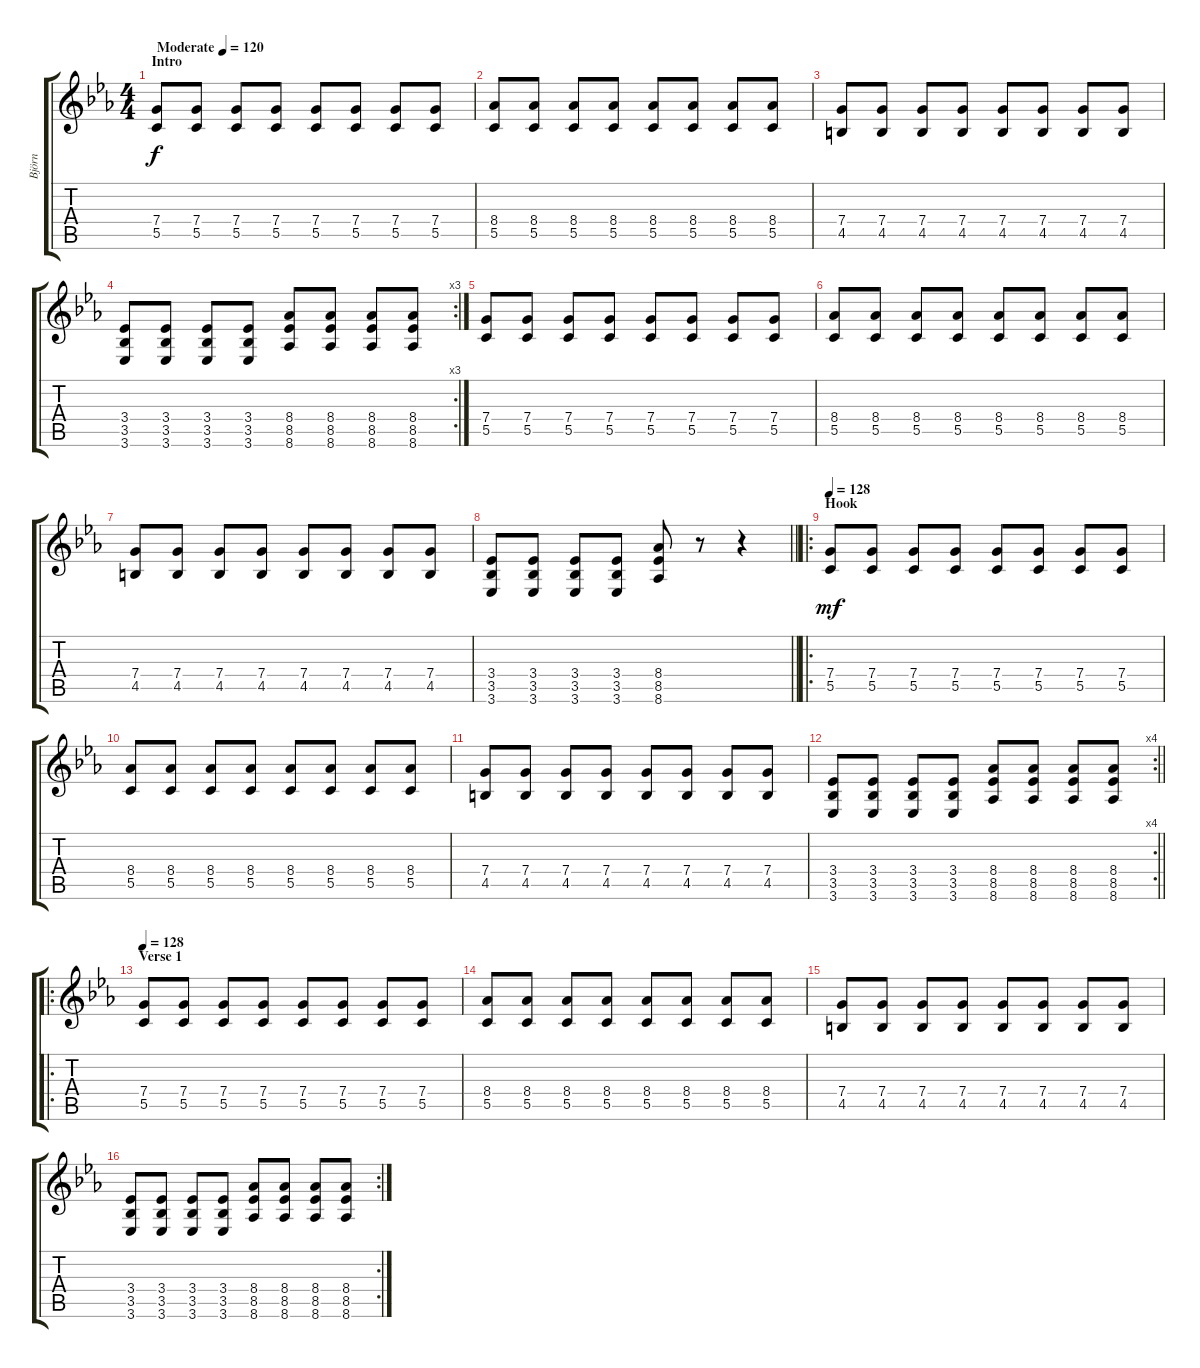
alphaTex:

\track ("Björn" "Björn") {instrument distortionguitar}
\staff {score tabs}
\tuning (D4 A3 F3 C3 G2 C2) {hide}
\ts (4 4)
\section ("" "Intro")
\tempo (120 "Moderate")
\clef g2
\ks cminor
(7.4 5.5).8{dy f instrument distortionguitar} (7.4 5.5).8 (7.4 5.5).8 (7.4 5.5).8 (7.4 5.5).8 (7.4 5.5).8 (7.4 5.5).8 (7.4 5.5).8 |
(8.4 5.5).8 (8.4 5.5).8 (8.4 5.5).8 (8.4 5.5).8 (8.4 5.5).8 (8.4 5.5).8 (8.4 5.5).8 (8.4 5.5).8 |
(7.4 4.5).8 (7.4 4.5).8 (7.4 4.5).8 (7.4 4.5).8 (7.4 4.5).8 (7.4 4.5).8 (7.4 4.5).8 (7.4 4.5).8 |
\rc 3
(3.4 3.5 3.6).8 (3.4 3.5 3.6).8 (3.4 3.5 3.6).8 (3.4 3.5 3.6).8 (8.4 8.5 8.6).8 (8.4 8.5 8.6).8 (8.4 8.5 8.6).8 (8.4 8.5 8.6).8 |
(7.4 5.5).8 (7.4 5.5).8 (7.4 5.5).8 (7.4 5.5).8 (7.4 5.5).8 (7.4 5.5).8 (7.4 5.5).8 (7.4 5.5).8 |
(8.4 5.5).8 (8.4 5.5).8 (8.4 5.5).8 (8.4 5.5).8 (8.4 5.5).8 (8.4 5.5).8 (8.4 5.5).8 (8.4 5.5).8 |
(7.4 4.5).8 (7.4 4.5).8 (7.4 4.5).8 (7.4 4.5).8 (7.4 4.5).8 (7.4 4.5).8 (7.4 4.5).8 (7.4 4.5).8 |
\barLineRight lightlight
(3.4 3.5 3.6).8 (3.4 3.5 3.6).8 (3.4 3.5 3.6).8 (3.4 3.5 3.6).8 (8.4 8.5 8.6).8 r.8 r.4 |
\ro
\section ("" "Hook")
\tempo 128
(7.4 5.5).8{dy mf} (7.4 5.5).8 (7.4 5.5).8 (7.4 5.5).8 (7.4 5.5).8 (7.4 5.5).8 (7.4 5.5).8 (7.4 5.5).8 |
(8.4 5.5).8 (8.4 5.5).8 (8.4 5.5).8 (8.4 5.5).8 (8.4 5.5).8 (8.4 5.5).8 (8.4 5.5).8 (8.4 5.5).8 |
(7.4 4.5).8 (7.4 4.5).8 (7.4 4.5).8 (7.4 4.5).8 (7.4 4.5).8 (7.4 4.5).8 (7.4 4.5).8 (7.4 4.5).8 |
\rc 4
\barLineRight lightlight
(3.4 3.5 3.6).8 (3.4 3.5 3.6).8 (3.4 3.5 3.6).8 (3.4 3.5 3.6).8 (8.4 8.5 8.6).8 (8.4 8.5 8.6).8 (8.4 8.5 8.6).8 (8.4 8.5 8.6).8 |
\ro
\section ("" "Verse 1")
\tempo 128
(7.4 5.5).8 (7.4 5.5).8 (7.4 5.5).8 (7.4 5.5).8 (7.4 5.5).8 (7.4 5.5).8 (7.4 5.5).8 (7.4 5.5).8 |
(8.4 5.5).8 (8.4 5.5).8 (8.4 5.5).8 (8.4 5.5).8 (8.4 5.5).8 (8.4 5.5).8 (8.4 5.5).8 (8.4 5.5).8 |
(7.4 4.5).8 (7.4 4.5).8 (7.4 4.5).8 (7.4 4.5).8 (7.4 4.5).8 (7.4 4.5).8 (7.4 4.5).8 (7.4 4.5).8 |
\rc 2
(3.4 3.5 3.6).8 (3.4 3.5 3.6).8 (3.4 3.5 3.6).8 (3.4 3.5 3.6).8 (8.4 8.5 8.6).8 (8.4 8.5 8.6).8 (8.4 8.5 8.6).8 (8.4 8.5 8.6).8
